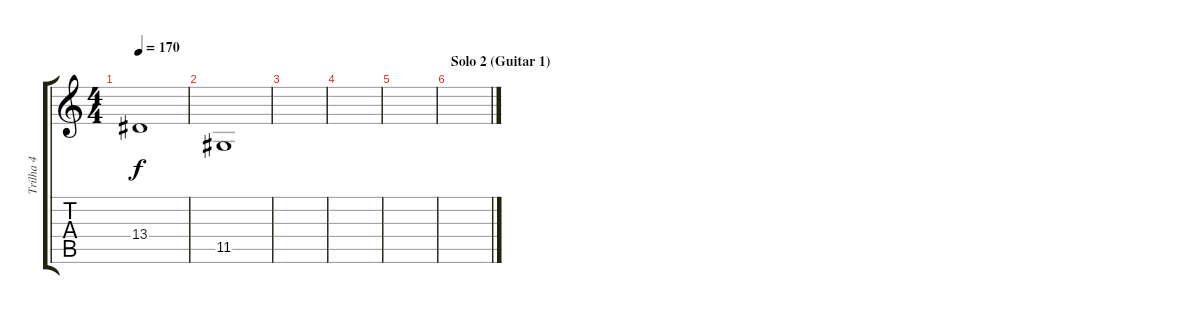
\track ("Trilha 4" "Trilha 4") {instrument stringensemble1}
\staff {score tabs}
\tuning (E4 B3 G3 D3 A2 E2) {hide}
\ts (4 4)
\tempo 170
\clef g2
\ks c
13.4.1{dy f} |
11.5.1 |
|
|
|
\section ("" "Solo 2 (Guitar 1)")
